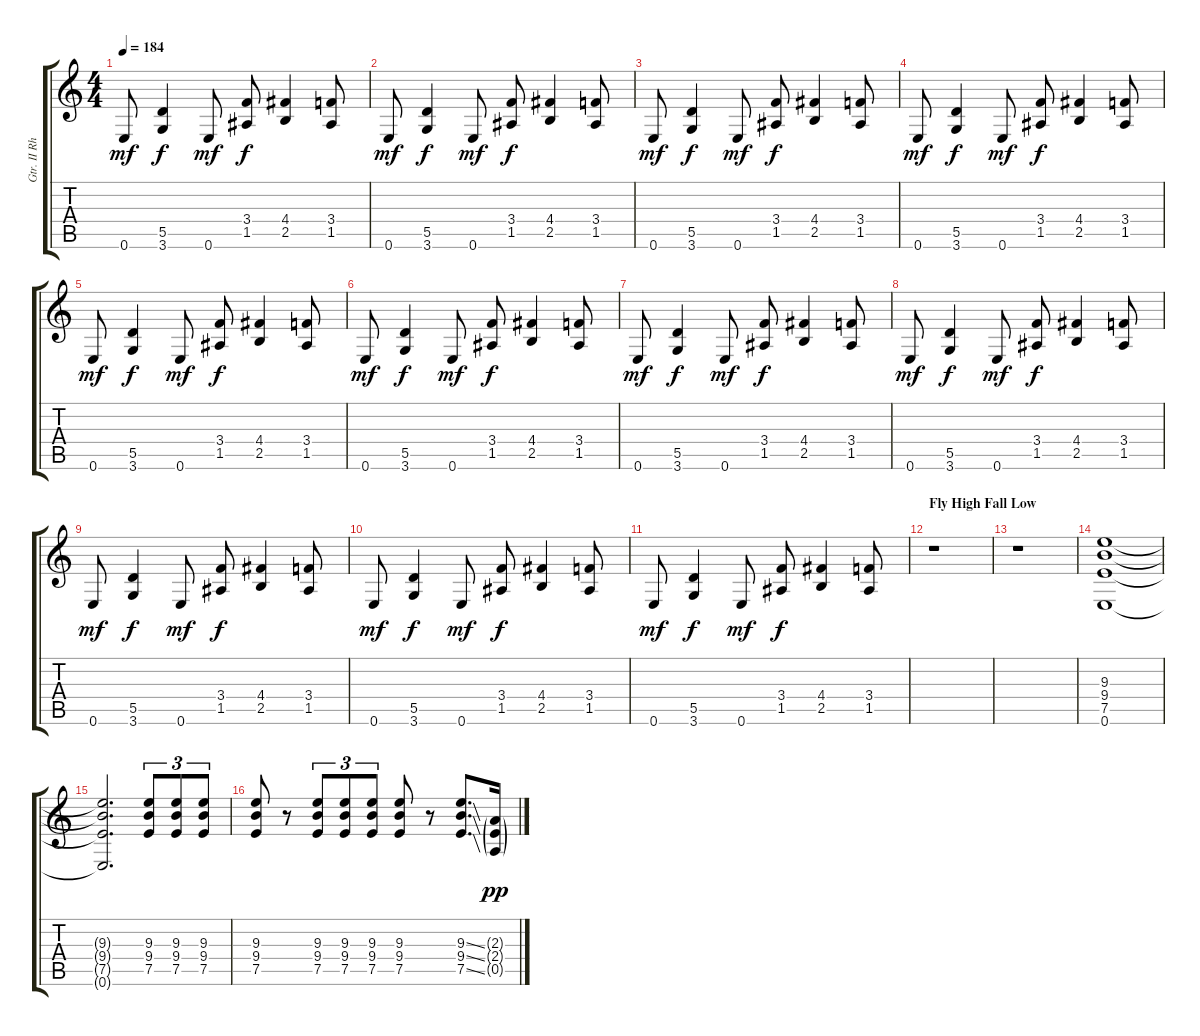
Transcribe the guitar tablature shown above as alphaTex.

\track ("Gtr. II Rhytm" "Gtr. II Rh") {instrument distortionguitar}
\staff {score tabs}
\tuning (E4 B3 G3 D3 A2 E2) {hide}
\ts (4 4)
\tempo 184
\clef g2
\ks c
0.6.8{dy mf} (5.5 3.6).4{dy f} 0.6.8{dy mf} (3.4 1.5).8{dy f} (4.4 2.5).4 (3.4 1.5).8 |
0.6.8{dy mf} (5.5 3.6).4{dy f} 0.6.8{dy mf} (3.4 1.5).8{dy f} (4.4 2.5).4 (3.4 1.5).8 |
0.6.8{dy mf} (5.5 3.6).4{dy f} 0.6.8{dy mf} (3.4 1.5).8{dy f} (4.4 2.5).4 (3.4 1.5).8 |
0.6.8{dy mf} (5.5 3.6).4{dy f} 0.6.8{dy mf} (3.4 1.5).8{dy f} (4.4 2.5).4 (3.4 1.5).8 |
0.6.8{dy mf} (5.5 3.6).4{dy f} 0.6.8{dy mf} (3.4 1.5).8{dy f} (4.4 2.5).4 (3.4 1.5).8 |
0.6.8{dy mf} (5.5 3.6).4{dy f} 0.6.8{dy mf} (3.4 1.5).8{dy f} (4.4 2.5).4 (3.4 1.5).8 |
0.6.8{dy mf} (5.5 3.6).4{dy f} 0.6.8{dy mf} (3.4 1.5).8{dy f} (4.4 2.5).4 (3.4 1.5).8 |
0.6.8{dy mf} (5.5 3.6).4{dy f} 0.6.8{dy mf} (3.4 1.5).8{dy f} (4.4 2.5).4 (3.4 1.5).8 |
0.6.8{dy mf} (5.5 3.6).4{dy f} 0.6.8{dy mf} (3.4 1.5).8{dy f} (4.4 2.5).4 (3.4 1.5).8 |
0.6.8{dy mf} (5.5 3.6).4{dy f} 0.6.8{dy mf} (3.4 1.5).8{dy f} (4.4 2.5).4 (3.4 1.5).8 |
0.6.8{dy mf} (5.5 3.6).4{dy f} 0.6.8{dy mf} (3.4 1.5).8{dy f} (4.4 2.5).4 (3.4 1.5).8 |
\section ("" "Fly High Fall Low")
r.1 |
r.1 |
(9.3 9.4 7.5 0.6).1 |
(9.3{t} 9.4{t} 7.5{t} 0.6{t}).2{d} (9.3 9.4 7.5).8{tu (3 2)} (9.3 9.4 7.5).8{tu (3 2)} (9.3 9.4 7.5).8{tu (3 2)} |
(9.3 9.4 7.5).8 r.8 (9.3 9.4 7.5).8{tu (3 2)} (9.3 9.4 7.5).8{tu (3 2)} (9.3 9.4 7.5).8{tu (3 2)} (9.3 9.4 7.5).8 r.8 (9.3{ss} 9.4{ss} 7.5{ss}).8{d} (2.3{g} 2.4{g} 0.5{g}).16{dy pp}
